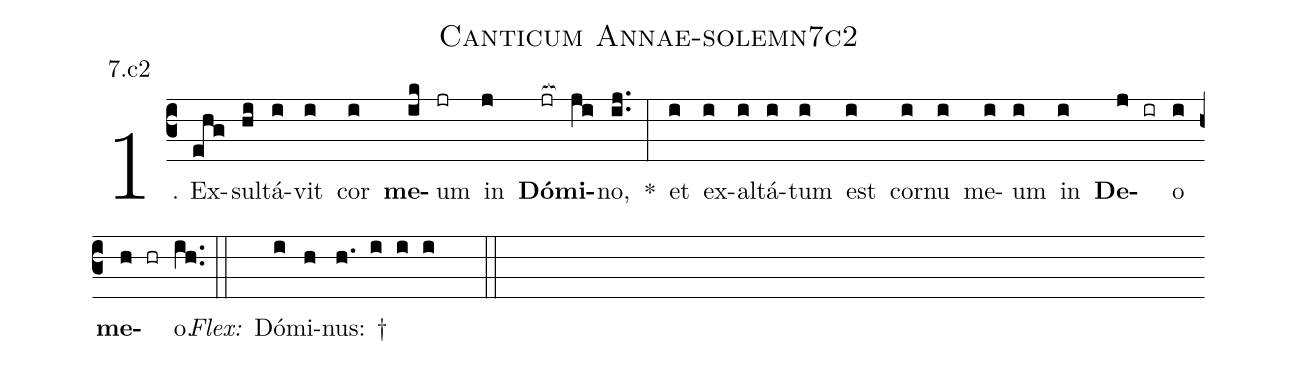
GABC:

name: Canticum Annae-solemn7c2;
annotation: 7.c2;
%%
(c3)1. Ex(ehg)sul(hi)tá(i)vit(i) cor(i) <b>me</b>(ik)um(jr) in(j) <b>Dó</b>(jr[ocb:1{])<b>mi</b>(ji[ocb:0}])no,(ij..) *(:) et(i) ex(i)al(i)tá(i)tum(i) est(i) cor(i)nu(i) me(i)um(i) in(i) <b>De</b>(j ir)o(i) <b>me</b>(h hr)o.(ih..) (::)
<i>Flex:</i>()  Dó(i)mi(h)nus: †(h. i i i  ::)
